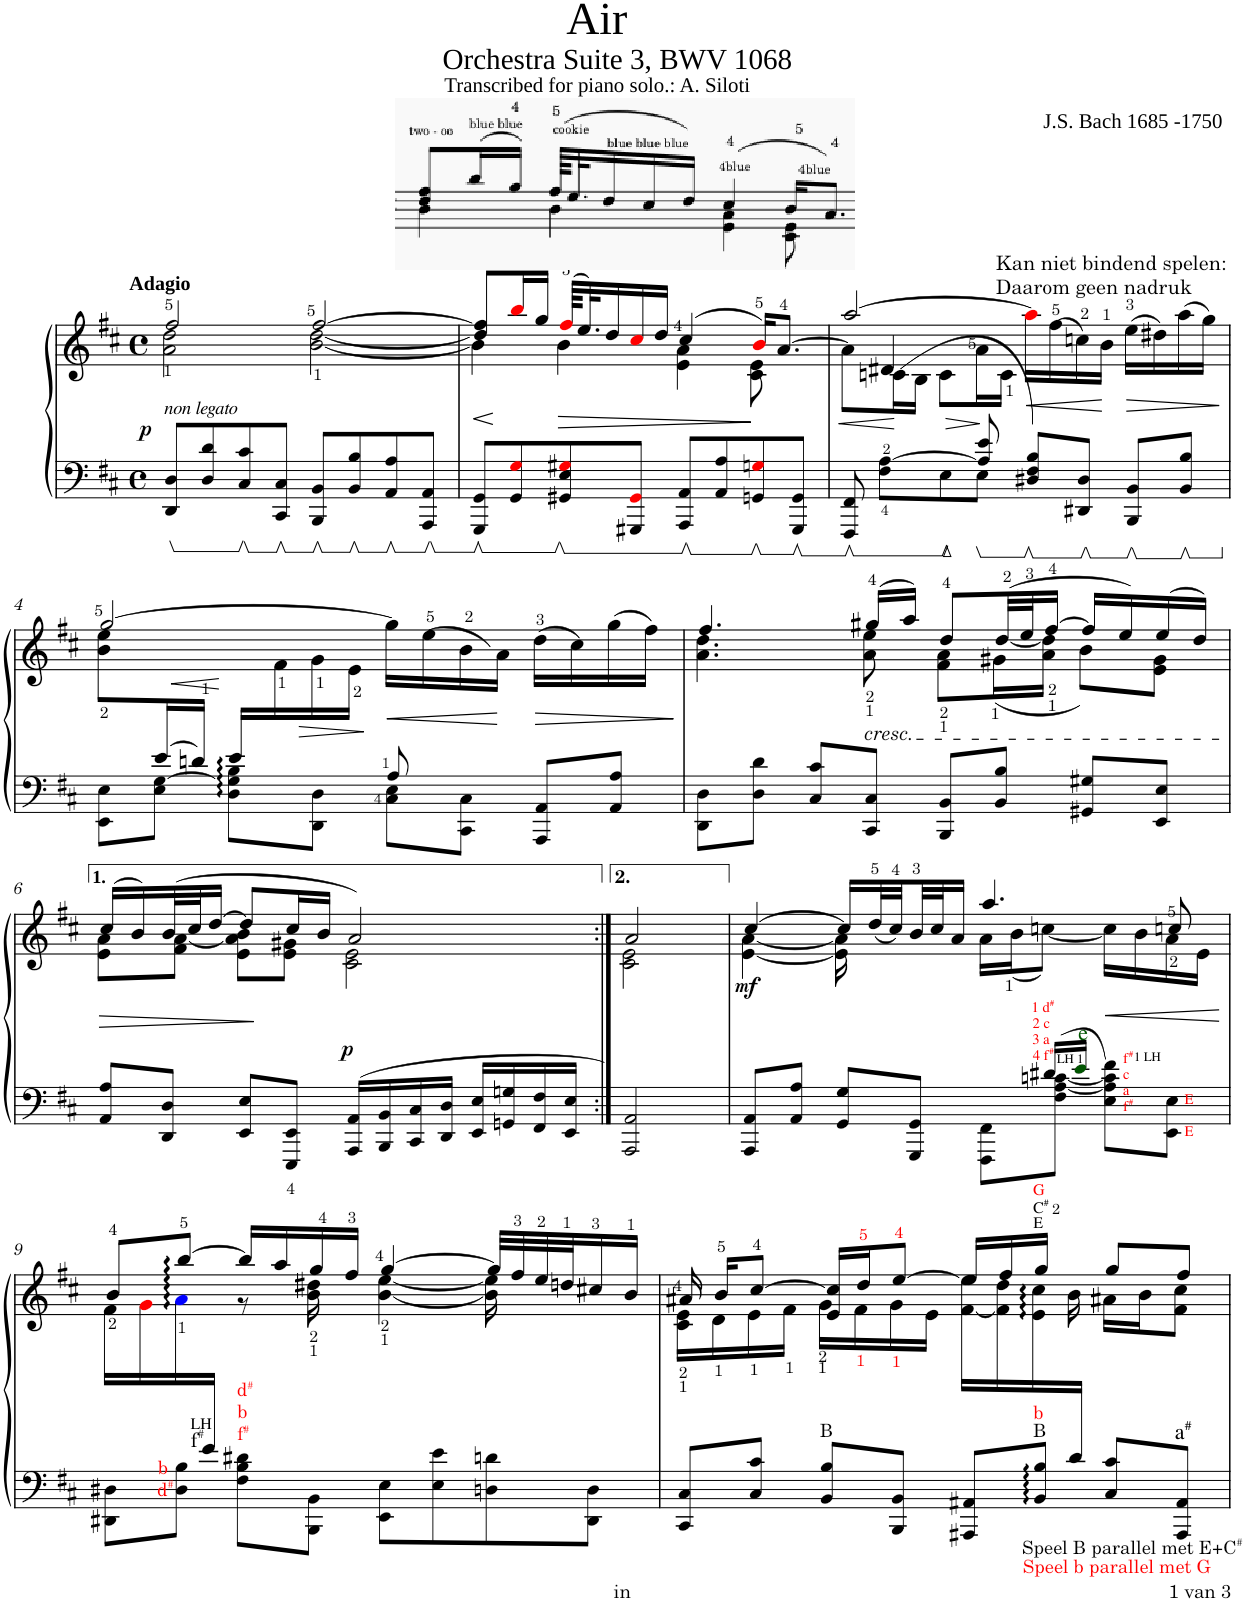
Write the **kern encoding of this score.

**kern	**kern	**dynam
*part1	*part1	*part1
*staff2	*staff1	*staff1/2
*I"Piano	*	*
*I'Pno.	*	*
*stria5	*stria5	*
*clefF4	*clefG2	*
*k[f#c#]	*k[f#c#]	*
*M4/4	*M4/4	*
*met(c)	*met(c)	*
=1	=1	=1
*	*^	*
!	!LO:TX:a:B:t=Adagio	!	!
!LO:TX:a:i:t=non legato	!	!	!
!	!	!	!LO:DY:a=2
8DD/ 8D/L	2a\ 2dd\	2ff#/	p
8D/ 8d/	.	.	.
8C#/ 8c#/	.	.	.
8CC#/ 8C#/J	.	.	.
8BBB/ 8BB/L	[<2b\ [<2dd\	[>2ff#/	.
8BB/ 8B/	.	.	.
8AA/ 8A/	.	.	.
8AAA/ 8AA/J	.	.	.
=2	=2	=2	=2
!	!	!	!LO:HP:b
8GGG/ 8GG/L	8dd/] 8ff#/]L	4b\]	<
8GG/ 8Gi/	(16bbi/L	.	[
.	16gg/JJ)	.	.
!	!	!	!LO:HP:b
8GG#X/ 8E/ 8G#Xi/	(64ff#i/KLLL	4b\	>
.	32.ee/L)	.	.
.	16dd/	.	.
8GGG#X/ 8GG#i/J	16cc#i/	.	.
.	16dd/JJ	.	.
8AAA/ 8AA/L	(4cc#/	4e\ 4a\	.
8AA/ 8A/	.	.	.
8GGn/ 8Gni/	16bi/KL)	8c#\ 8e\	]
.	[8.a/J	.	.
8GGG#/ 8GG/J	.	8ryy	.
=3	=3	=3	=3
*^	*	*^	*
8FFF#/ 8FF#/	8ryy	[2aa/	8a\L]	8ryy	.
8F#\L	[>4A\	.	(16cn\L	4d#X/	.
.	.	.	16B\JJ	.	.
8E\	.	.	8c\L	.	.
8E\J	8A/] 8e/	.	16a\L	2ryy	.
.	.	.	16c\JJ	.	.
!	!	!LO:TX:a:t=Kan niet bindend spelen&colon;	!	!	!
!	!	!LO:TX:a:t=Daarom geen nadruk	!	!	!
!	!	!	!	!	!LO:HP:b
8D#X/ 8F#/ 8B/L)	2ryy	16aai\LL]	4ryy	.	<
.	.	(16ff#\	.	.	.
8DD#X/ 8D#/J	.	16ccn\)	.	.	.
.	.	16b\JJ	.	.	.
!	!	!	!	!	!LO:HP:n=1:b
8BBB/ 8BB/L	.	16ryy	(>16ee\LL	.	[ >
.	.	16ryy	16dd#X\)	.	.
8BB/ 8B/J	.	16ryy	(>16aa\	8ryy	.
.	.	16ryy	16gg\JJ)	.	.
*v	*v	*	*	*	*
*	*v	*v	*v	*
.	.	]
!!LO:LB:g=z
=4	=4	=4
*^	*^	*
*	*^	*	*	*
8ryy	8EE\ 8E\L	2ryy	[2gg/	8b\ 8ee\L	.
16e/L	8E\ [8G\J	.	.	8.ryy	.
16dn/JJ	.	.	.	.	.
16e/LL	8D\ 8G\] 8B\L	.	.	.	.
2ryy	.	.	.	16f#\	.
.	8DD\ 8D\J	.	.	16g\	.
.	.	.	.	16e\JJ	.
!	!	!	!	!	!LO:HP:b
.	8C#\ 8E\L	8A/	16gg\LL]	2ryy	<
.	.	.	(16ee\	.	.
.	8CC#\ 8C#\J	4.ryy	16b\)	.	.
.	.	.	16a\JJ	.	[
!	!	!	!	!	!LO:HP:b
.	8AAA/ 8AA/L	.	(16dd\LL	.	>
8.ryy	.	.	16cc#\)	.	.
.	8AA/ 8A/J	.	(16gg\	.	.
.	.	.	16ff#\JJ)	.	.
*v	*v	*v	*	*	*
*	*v	*v	*
.	.	]
=5	=5	=5
*	*^	*
8DD\ 8D\L	4.ff#/	4.a\ 4.dd\	.
8D\ 8d\J	.	.	.
8C#/ 8c#/L	.	.	.
!	!LO:TX:b:i:t=cresc.	!	!
8CC#/ 8C#/J	(16gg#X/LL	8a\ 8ee\	.
.	16aa/JJ)	.	.
8BBB/ 8BB/L	8dd/L	8f#\ 8a\L	.
8BB/ 8B/J	([<32dd/LL	(16g#X\L	.
.	32ee/J)	.	.
.	[16ff#/JJ	16a\ 16dd\]JJ)	.
8GG#X/ 8G#X/L	16ff#/LL]	8b\L	.
.	16ee/	.	.
8EE/ 8E/J	(16ee/	8e\ 8g#\J	.
.	16dd/JJ)	.	.
!!LO:LB:g=z	!!
=6	=6	=6	=6
!	!	!	!LO:HP:b
8AA/ 8A/L	(16cc#/LL	8e\ 8a\L	>
.	16b/)	.	.
8DD/ 8D/J	(32b/L	8f#\ [8a\J	.
.	32cc#/J)	.	.
.	[16dd/JJ	.	.
8EE/ 8E/L	8dd/L]	8e\ 8a\] 8b\L	.
8EEE/ 8EE/J	16cc#/L	8e\ 8g#X\J	]
.	16b/JJ	.	.
!	!	!	!LO:DY:a=2
16AAA/ 16AA/LL	2a/	2c#\ 2e\	p
16BBB/ 16BB/	.	.	.
16CC#/ 16C#/	.	.	.
16DD/ 16D/JJ	.	.	.
16EE/ 16E/LL	.	.	.
16GGn/ 16Gn/	.	.	.
16FF#/ 16F#/	.	.	.
16EE/ 16E/JJ	.	.	.
=7:|!	=7:|!	=7:|!	=7:|!
2AAA/ 2AA/	2a/	2c#\ 2e\	.
=8	=8	=8	=8
*^	*	*	*
!	!	!	!	!LO:DY:a=2
8AAA/ 8AA/L	8ryy	[4cc#/	[4e\ [4a\	mf
*v	*v	*	*	*
8AA/ 8A/J	.	.	.
8GG/ 8G/L	16cc#/LL]	16e\] 16a\]	.
.	(32dd/L	8.ryy	.
.	32cc#/)	.	.
8GGG/ 8GG/J	32b/	.	.
.	32cc#/J	.	.
.	16a/JJ	.	.
8FFF#\ 8FF#\L	4.aa/	16a\LL	.
.	.	(16b\J	.
*^	*	*	*
!LO:TX:a:color=#FF0000:t=1 d	!	!	!	!
!LO:TX:a:t=#	!	!	!	!
!LO:TX:a:t=2 c	!	!	!	!
!LO:TX:a:t=3 a	!	!	!	!
!LO:TX:a:t=4 f	!	!	!	!
!LO:TX:a:t=#	!	!	!	!
8F#\ [8A\ [8cn\J	16d#X/LL	.	[8ccn\J)	.
!	!LO:TX:a:color=#005500:t=e	!	!	!
!	!LO:TX:a:t=LH 1	!	!	!
.	16ej/JJ	.	.	.
!LO:TX:a:color=#FF0000:t=f	!	!	!	!
!LO:TX:a:t=#	!	!	!	!
!LO:TX:a:t=c	!	!	!	!
!LO:TX:a:t=a	!	!	!	!
!LO:TX:a:t=f	!	!	!	!
!LO:TX:a:t=#	!	!	!	!
!LO:TX:a:t=1 LH	!	!	!	!
8E\ 8A\] 8c\]L	4f#\	.	16cc\LL]	.
.	.	.	16b\	.
!LO:TX:a:color=#FF0000:t=E	!	!	!	!
!LO:TX:a:t=E	!	!	!	!
8EE\ 8E\J	.	8ccn/	16a\	.
.	.	.	16e\JJ	.
!!LO:LB:g=z	!!
=9	=9	=9	=9	=9
8.ryy	8DD#X\ 8D#X\L	8b/L	16f#\LL	.
.	.	.	16gi\	.
!	!LO:TX:a:color=#FF0000:t=b	!	!	!
!	!LO:TX:a:t=d	!	!	!
!	!LO:TX:a:t=#	!	!	!
.	8D#\ 8B\J	[8bb/J	16aZ\	.
!	!	!	!LO:TX:b:t=f	!
!	!	!	!LO:TX:b:t=#	!
!	!	!	!LO:TX:b:t=LH	!
16f#/JJ	.	.	16ryy	.
!LO:TX:a:color=#FF0000:t=d	!	!	!	!
!LO:TX:a:t=#	!	!	!	!
!LO:TX:a:t=b	!	!	!	!
!LO:TX:a:t=f	!	!	!	!
!LO:TX:a:t=#	!	!	!	!
2.ryy	8F#\ 8B\ 8d#X\L	16bb/LL]	8r	.
.	.	16aa/	.	.
.	8BBB\ 8BB\J	16gg/	16b\ 16dd#X\	.
.	.	16ff#/JJ	16ryy	.
.	8EE\ 8E\L	[4gg/	[4b\ [4ee\	.
.	8E\ 8e\	.	.	.
.	8Dn\ 8dn\	32gg/LLL]	16b\] 16ee\]	.
.	.	32ff#/	.	.
.	.	32ee/	8.ryy	.
.	.	32ddn/J	.	.
.	8DD#\ 8D\J	16cc#X/	.	.
.	.	16b/JJ	.	.
=10	=10	=10	=10	=10
*	*	*	*^	*
8.ryy	8CC#/ 8C#/L	16ryy	16c#\ 16e\LL	16a#X/	.
.	.	16b/KL	16d\	2...ryy	.
.	8C#/ 8c#/J	[8cc#/J	16e\	.	.
.	.	.	16f#\JJ	.	.
!	!LO:TX:a:t=B	!	!	!	!
.	8BB/ 8B/L	16e/ 16cc#/]LL	16g\LL	.	.
.	.	16dd/J	16f#\	.	.
.	8BBB/ 8BB/J	[8ee/J	16g\	.	.
.	.	.	16e\JJ	.	.
.	8AAA#X/ 8AA#X/L	[16f#\ 16ee\]LL	16ee/LL	.	.
.	.	16f#\] 16dd\	16ff#/	.	.
!	!	!LO:TX:a:t=E	!	!	!
!	!	!LO:TX:a:t=C	!	!	!
!	!	!LO:TX:a:t=#	!	!	!
!	!	!LO:TX:a:color=#FF0000:t=G	!	!	!
!	!LO:TX:a:t=B	!	!	!	!
!	!LO:TX:a:color=#FF0000:t=b	!	!	!	!
!	!LO:TX:b:t=Speel B parallel met E+C	!	!	!	!
!	!LO:TX:b:t=#	!	!	!	!
!	!LO:TX:b:color=#FF0000:t=Speel b parallel met G	!	!	!	!
.	8BB/: 8B/:J	16e\ 16cc#\	16gg/JJ	.	.
16d/JJ	.	16ryy	16b\	.	.
4ryy	8C#/ 8c#/L	8gg/L	16a#X\LL	.	.
.	.	.	16b\J	.	.
!	!LO:TX:a:t=a	!	!	!	!
!	!LO:TX:a:t=#	!	!	!	!
.	8AAA#/ 8AA#/J	8ff#/J	8f#\ 8cc#\J	.	.
*v	*v	*	*	*	*
*	*v	*v	*v	*
=	=	=
*-	*-	*-
